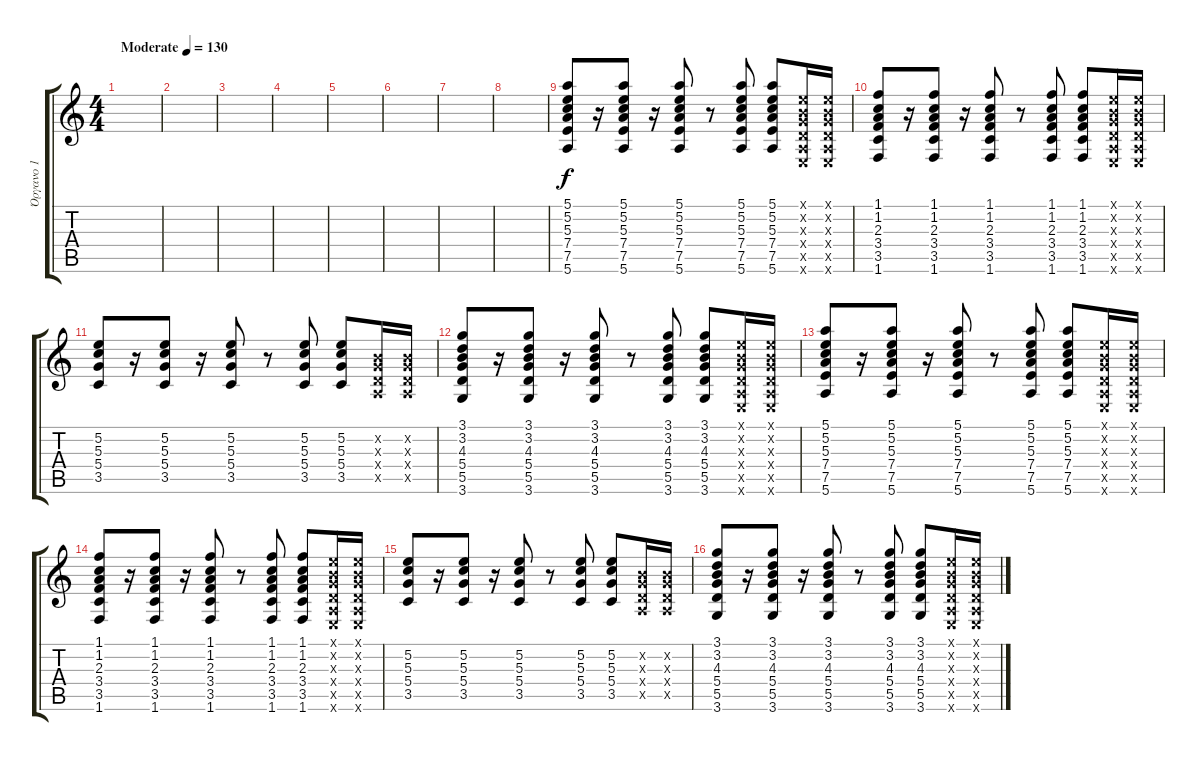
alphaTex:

\track ("Όργανο 1" "Όργανο 1") {instrument acousticguitarsteel}
\staff {score tabs}
\tuning (E4 B3 G3 D3 A2 E2) {hide}
\ts (4 4)
\tempo (130 "Moderate")
\clef g2
\ks c
|
|
|
|
|
|
|
|
(5.1 5.2 5.3 7.4 7.5 5.6).8 r.16 (5.1 5.2 5.3 7.4 7.5 5.6).8 r.16 (5.1 5.2 5.3 7.4 7.5 5.6).8 r.8 (5.1 5.2 5.3 7.4 7.5 5.6).8 (5.1 5.2 5.3 7.4 7.5 5.6).8 (0.1{x} 0.2{x} 0.3{x} 0.4{x} 0.5{x} 0.6{x}).16 (0.1{x} 0.2{x} 0.3{x} 0.4{x} 0.5{x} 0.6{x}).16 |
(1.1 1.2 2.3 3.4 3.5 1.6).8 r.16 (1.1 1.2 2.3 3.4 3.5 1.6).8 r.16 (1.1 1.2 2.3 3.4 3.5 1.6).8 r.8 (1.1 1.2 2.3 3.4 3.5 1.6).8 (1.1 1.2 2.3 3.4 3.5 1.6).8 (0.1{x} 0.2{x} 0.3{x} 0.4{x} 0.5{x} 0.6{x}).16 (0.1{x} 0.2{x} 0.3{x} 0.4{x} 0.5{x} 0.6{x}).16 |
(5.2 5.3 5.4 3.5).8 r.16 (5.2 5.3 5.4 3.5).8 r.16 (5.2 5.3 5.4 3.5).8 r.8 (5.2 5.3 5.4 3.5).8 (5.2 5.3 5.4 3.5).8 (0.2{x} 0.3{x} 0.4{x} 0.5{x}).16 (0.2{x} 0.3{x} 0.4{x} 0.5{x}).16 |
(3.1 3.2 4.3 5.4 5.5 3.6).8 r.16 (3.1 3.2 4.3 5.4 5.5 3.6).8 r.16 (3.1 3.2 4.3 5.4 5.5 3.6).8 r.8 (3.1 3.2 4.3 5.4 5.5 3.6).8 (3.1 3.2 4.3 5.4 5.5 3.6).8 (0.1{x} 0.2{x} 0.3{x} 0.4{x} 0.5{x} 0.6{x}).16 (0.1{x} 0.2{x} 0.3{x} 0.4{x} 0.5{x} 0.6{x}).16 |
(5.1 5.2 5.3 7.4 7.5 5.6).8 r.16 (5.1 5.2 5.3 7.4 7.5 5.6).8 r.16 (5.1 5.2 5.3 7.4 7.5 5.6).8 r.8 (5.1 5.2 5.3 7.4 7.5 5.6).8 (5.1 5.2 5.3 7.4 7.5 5.6).8 (0.1{x} 0.2{x} 0.3{x} 0.4{x} 0.5{x} 0.6{x}).16 (0.1{x} 0.2{x} 0.3{x} 0.4{x} 0.5{x} 0.6{x}).16 |
(1.1 1.2 2.3 3.4 3.5 1.6).8 r.16 (1.1 1.2 2.3 3.4 3.5 1.6).8 r.16 (1.1 1.2 2.3 3.4 3.5 1.6).8 r.8 (1.1 1.2 2.3 3.4 3.5 1.6).8 (1.1 1.2 2.3 3.4 3.5 1.6).8 (0.1{x} 0.2{x} 0.3{x} 0.4{x} 0.5{x} 0.6{x}).16 (0.1{x} 0.2{x} 0.3{x} 0.4{x} 0.5{x} 0.6{x}).16 |
(5.2 5.3 5.4 3.5).8 r.16 (5.2 5.3 5.4 3.5).8 r.16 (5.2 5.3 5.4 3.5).8 r.8 (5.2 5.3 5.4 3.5).8 (5.2 5.3 5.4 3.5).8 (0.2{x} 0.3{x} 0.4{x} 0.5{x}).16 (0.2{x} 0.3{x} 0.4{x} 0.5{x}).16 |
(3.1 3.2 4.3 5.4 5.5 3.6).8 r.16 (3.1 3.2 4.3 5.4 5.5 3.6).8 r.16 (3.1 3.2 4.3 5.4 5.5 3.6).8 r.8 (3.1 3.2 4.3 5.4 5.5 3.6).8 (3.1 3.2 4.3 5.4 5.5 3.6).8 (0.1{x} 0.2{x} 0.3{x} 0.4{x} 0.5{x} 0.6{x}).16 (0.1{x} 0.2{x} 0.3{x} 0.4{x} 0.5{x} 0.6{x}).16
